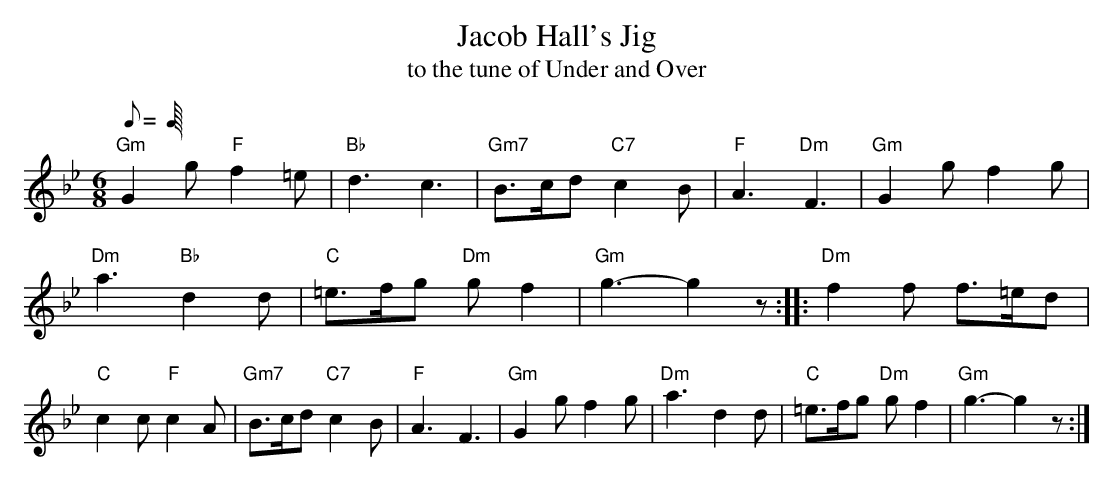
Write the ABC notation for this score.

X:1
T:Jacob Hall's Jig
T:to the tune of Under and Over
M:6/8
L:1/8
Q:C3=128
K:Gm
"Gm"G2 g "F"f2 =e|"Bb"d3 c3|"Gm7"B>cd "C7"c2 B|"F"A3 "Dm"F3| \
"Gm"G2 g f2 g|"Dm"a3 "Bb"d2 d|"C"=e>fg "Dm"g f2|"Gm"g3-g2 z:: \
"Dm"f2 f f>=ed|"C"c2 c "F"c2 A|"Gm7"B>cd "C7"c2 B|"F"A3 F3| \
"Gm"G2 g f2 g|"Dm"a3 d2 d|"C"=e>fg "Dm"g f2|"Gm"g3-g2 z:|
